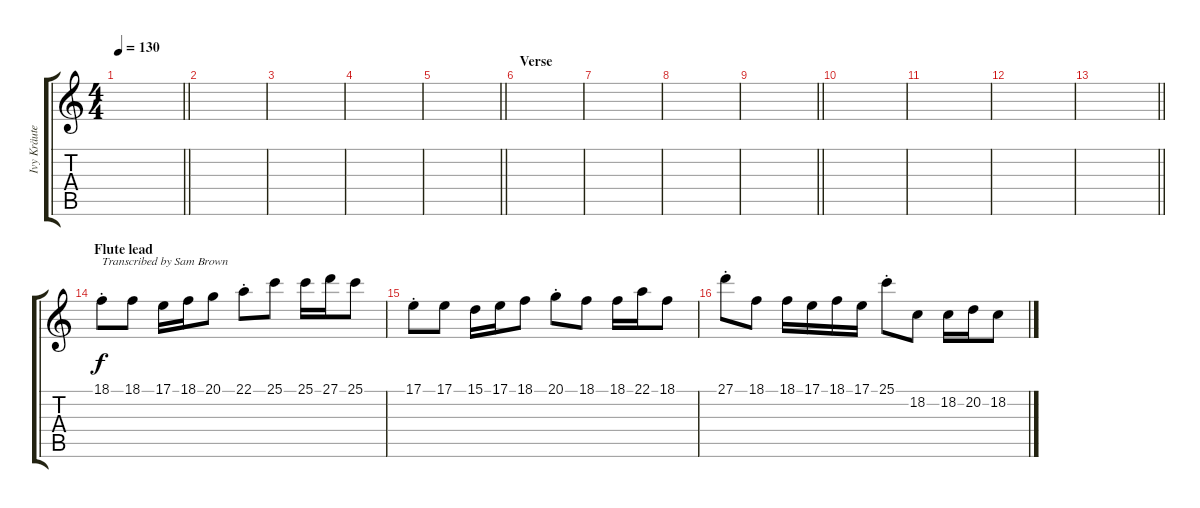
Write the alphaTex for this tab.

\track ("Ivy Kräuter (Flute)" "Ivy Kräute") {instrument flute}
\staff {score tabs}
\tuning (B3 Gb3 D3 A2 E2 B1) {hide}
\ts (4 4)
\tempo 130
\clef g2
\barLineRight lightlight
\ks c
|
\section ("" "")
|
|
|
\barLineRight lightlight
|
\section ("" "Verse")
|
|
|
\barLineRight lightlight
|
\section ("" "")
|
|
|
\barLineRight lightlight
|
\section ("" "Flute lead")
18.1{st}.8{txt "Transcribed by Sam Brown"} 18.1.8 17.1.16 18.1.16 20.1.8 22.1{st}.8 25.1.8 25.1.16 27.1.16 25.1.8 |
17.1{st}.8 17.1.8 15.1.16 17.1.16 18.1.8 20.1{st}.8 18.1.8 18.1.16 22.1.16 18.1.8 |
27.1{st}.8 18.1.8 18.1.16 17.1.16 18.1.16 17.1.16 25.1{st}.8 18.2.8 18.2.16 20.2.16 18.2.8
